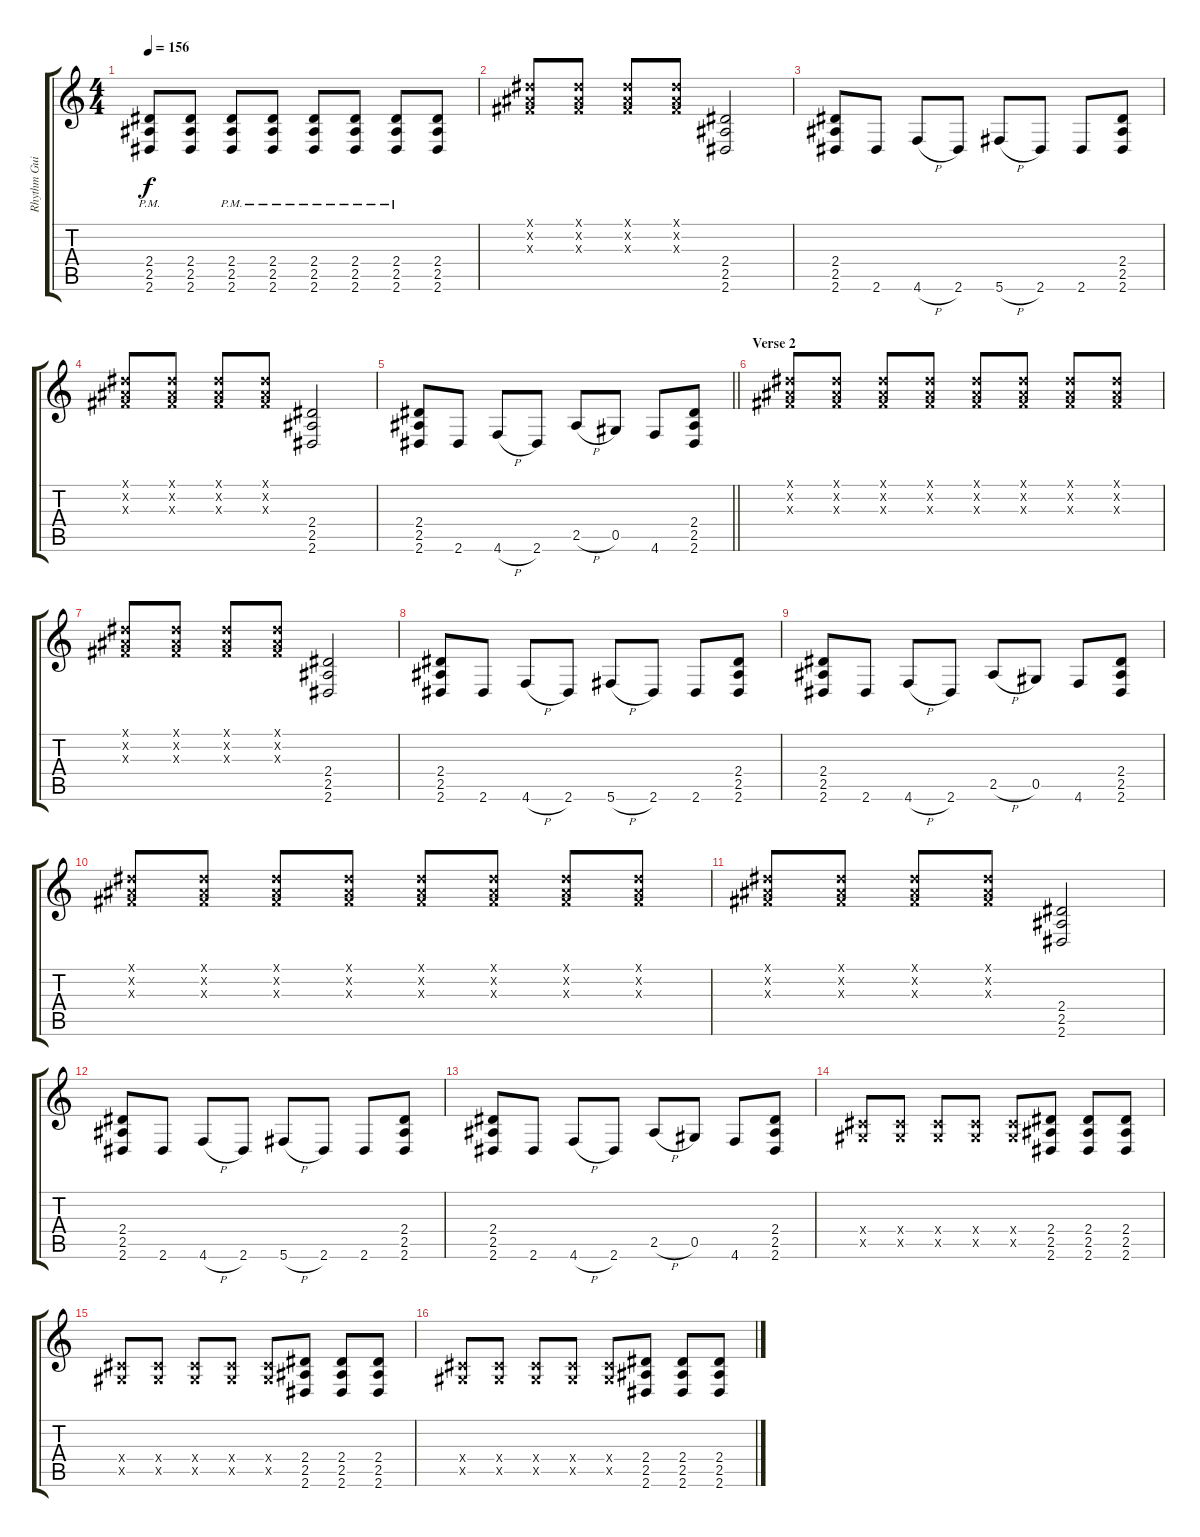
\track ("Rhythm Guitar" "Rhythm Gui") {instrument distortionguitar}
\staff {score tabs}
\tuning (Eb4 Bb3 Gb3 Db3 Ab2 Db2) {hide}
\ts (4 4)
\tempo 156
\clef g2
\ks c
(2.4{pm} 2.5{pm} 2.6{pm}).8{dy f} (2.4 2.5 2.6).8 (2.4{pm} 2.5{pm} 2.6{pm}).8 (2.4{pm} 2.5{pm} 2.6{pm}).8 (2.4{pm} 2.5{pm} 2.6{pm}).8 (2.4{pm} 2.5{pm} 2.6{pm}).8 (2.4{pm} 2.5{pm} 2.6{pm}).8 (2.4 2.5 2.6).8 |
(0.1{x} 0.2{x} 0.3{x}).8 (0.1{x} 0.2{x} 0.3{x}).8 (0.1{x} 0.2{x} 0.3{x}).8 (0.1{x} 0.2{x} 0.3{x}).8 (2.4 2.5 2.6).2 |
(2.4 2.5 2.6).8 2.6.8 4.6{h}.8 2.6.8 5.6{h}.8 2.6.8 2.6.8 (2.4 2.5 2.6).8 |
(0.1{x} 0.2{x} 0.3{x}).8 (0.1{x} 0.2{x} 0.3{x}).8 (0.1{x} 0.2{x} 0.3{x}).8 (0.1{x} 0.2{x} 0.3{x}).8 (2.4 2.5 2.6).2 |
\barLineRight lightlight
(2.4 2.5 2.6).8 2.6.8 4.6{h}.8 2.6.8 2.5{h}.8 0.5.8 4.6.8 (2.4 2.5 2.6).8 |
\section ("" "Verse 2")
(0.1{x} 0.2{x} 0.3{x}).8 (0.1{x} 0.2{x} 0.3{x}).8 (0.1{x} 0.2{x} 0.3{x}).8 (0.1{x} 0.2{x} 0.3{x}).8 (0.1{x} 0.2{x} 0.3{x}).8 (0.1{x} 0.2{x} 0.3{x}).8 (0.1{x} 0.2{x} 0.3{x}).8 (0.1{x} 0.2{x} 0.3{x}).8 |
(0.1{x} 0.2{x} 0.3{x}).8 (0.1{x} 0.2{x} 0.3{x}).8 (0.1{x} 0.2{x} 0.3{x}).8 (0.1{x} 0.2{x} 0.3{x}).8 (2.4 2.5 2.6).2 |
(2.4 2.5 2.6).8 2.6.8 4.6{h}.8 2.6.8 5.6{h}.8 2.6.8 2.6.8 (2.4 2.5 2.6).8 |
(2.4 2.5 2.6).8 2.6.8 4.6{h}.8 2.6.8 2.5{h}.8 0.5.8 4.6.8 (2.4 2.5 2.6).8 |
(0.1{x} 0.2{x} 0.3{x}).8 (0.1{x} 0.2{x} 0.3{x}).8 (0.1{x} 0.2{x} 0.3{x}).8 (0.1{x} 0.2{x} 0.3{x}).8 (0.1{x} 0.2{x} 0.3{x}).8 (0.1{x} 0.2{x} 0.3{x}).8 (0.1{x} 0.2{x} 0.3{x}).8 (0.1{x} 0.2{x} 0.3{x}).8 |
(0.1{x} 0.2{x} 0.3{x}).8 (0.1{x} 0.2{x} 0.3{x}).8 (0.1{x} 0.2{x} 0.3{x}).8 (0.1{x} 0.2{x} 0.3{x}).8 (2.4 2.5 2.6).2 |
(2.4 2.5 2.6).8 2.6.8 4.6{h}.8 2.6.8 5.6{h}.8 2.6.8 2.6.8 (2.4 2.5 2.6).8 |
(2.4 2.5 2.6).8 2.6.8 4.6{h}.8 2.6.8 2.5{h}.8 0.5.8 4.6.8 (2.4 2.5 2.6).8 |
(0.4{x} 0.5{x}).8 (0.4{x} 0.5{x}).8 (0.4{x} 0.5{x}).8 (0.4{x} 0.5{x}).8 (0.4{x} 0.5{x}).8 (2.4 2.5 2.6).8 (2.4 2.5 2.6).8 (2.4 2.5 2.6).8 |
(0.4{x} 0.5{x}).8 (0.4{x} 0.5{x}).8 (0.4{x} 0.5{x}).8 (0.4{x} 0.5{x}).8 (0.4{x} 0.5{x}).8 (2.4 2.5 2.6).8 (2.4 2.5 2.6).8 (2.4 2.5 2.6).8 |
(0.4{x} 0.5{x}).8 (0.4{x} 0.5{x}).8 (0.4{x} 0.5{x}).8 (0.4{x} 0.5{x}).8 (0.4{x} 0.5{x}).8 (2.4 2.5 2.6).8 (2.4 2.5 2.6).8 (2.4 2.5 2.6).8
